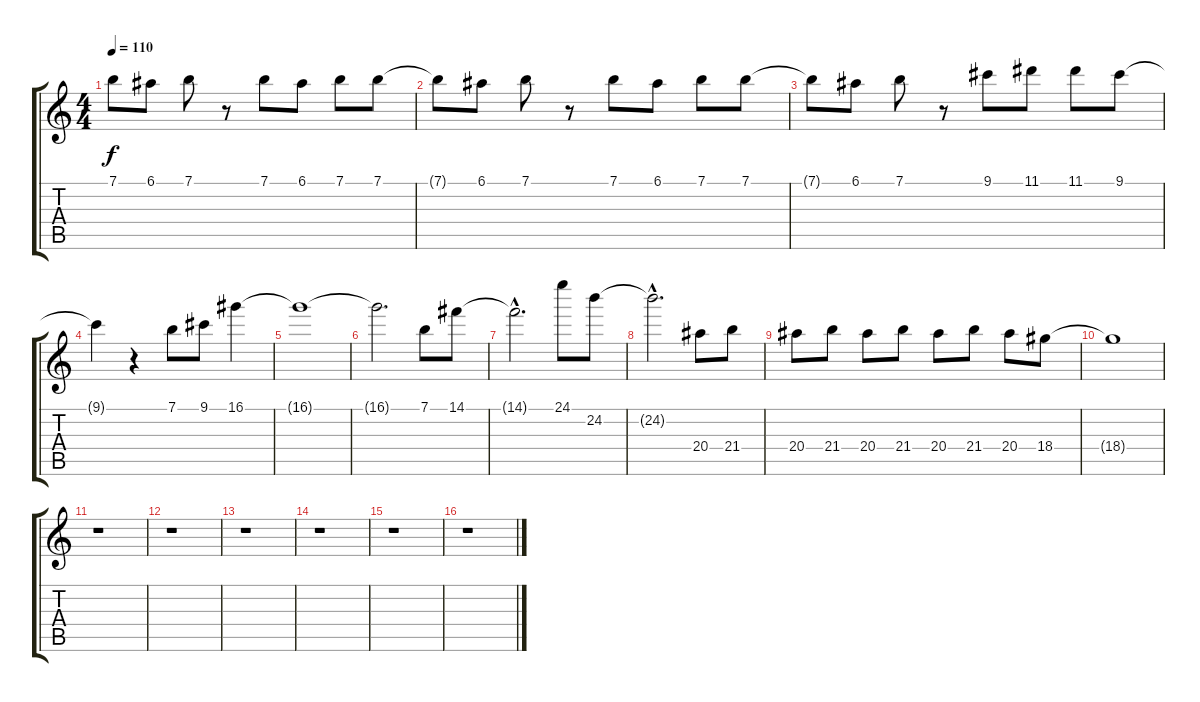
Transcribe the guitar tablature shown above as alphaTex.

\track "" {instrument overdrivenguitar}
\staff {score tabs}
\tuning (E4 B3 G3 D3 A2 E2) {hide}
\ts (4 4)
\tempo 110
\clef g2
\ks c
7.1{t}.8{dy f} 6.1.8 7.1.8 r.8 7.1.8 6.1.8 7.1.8 7.1.8 |
7.1{t}.8 6.1.8 7.1.8 r.8 7.1.8 6.1.8 7.1.8 7.1.8 |
7.1{t}.8 6.1.8 7.1.8 r.8 9.1.8 11.1.8 11.1.8 9.1.8 |
9.1{t}.4 r.4 7.1.8 9.1.8 16.1.4 |
16.1{t}.1 |
16.1{t}.2{d} 7.1.8 14.1.8 |
14.1{hac t}.2{d} 24.1.8 24.2.8 |
24.2{hac t}.2{d} 20.4.8 21.4.8 |
20.4.8 21.4.8 20.4.8 21.4.8 20.4.8 21.4.8 20.4.8 18.4.8 |
18.4{t}.1 |
r.1 |
r.1 |
r.1 |
r.1 |
r.1 |
r.1
